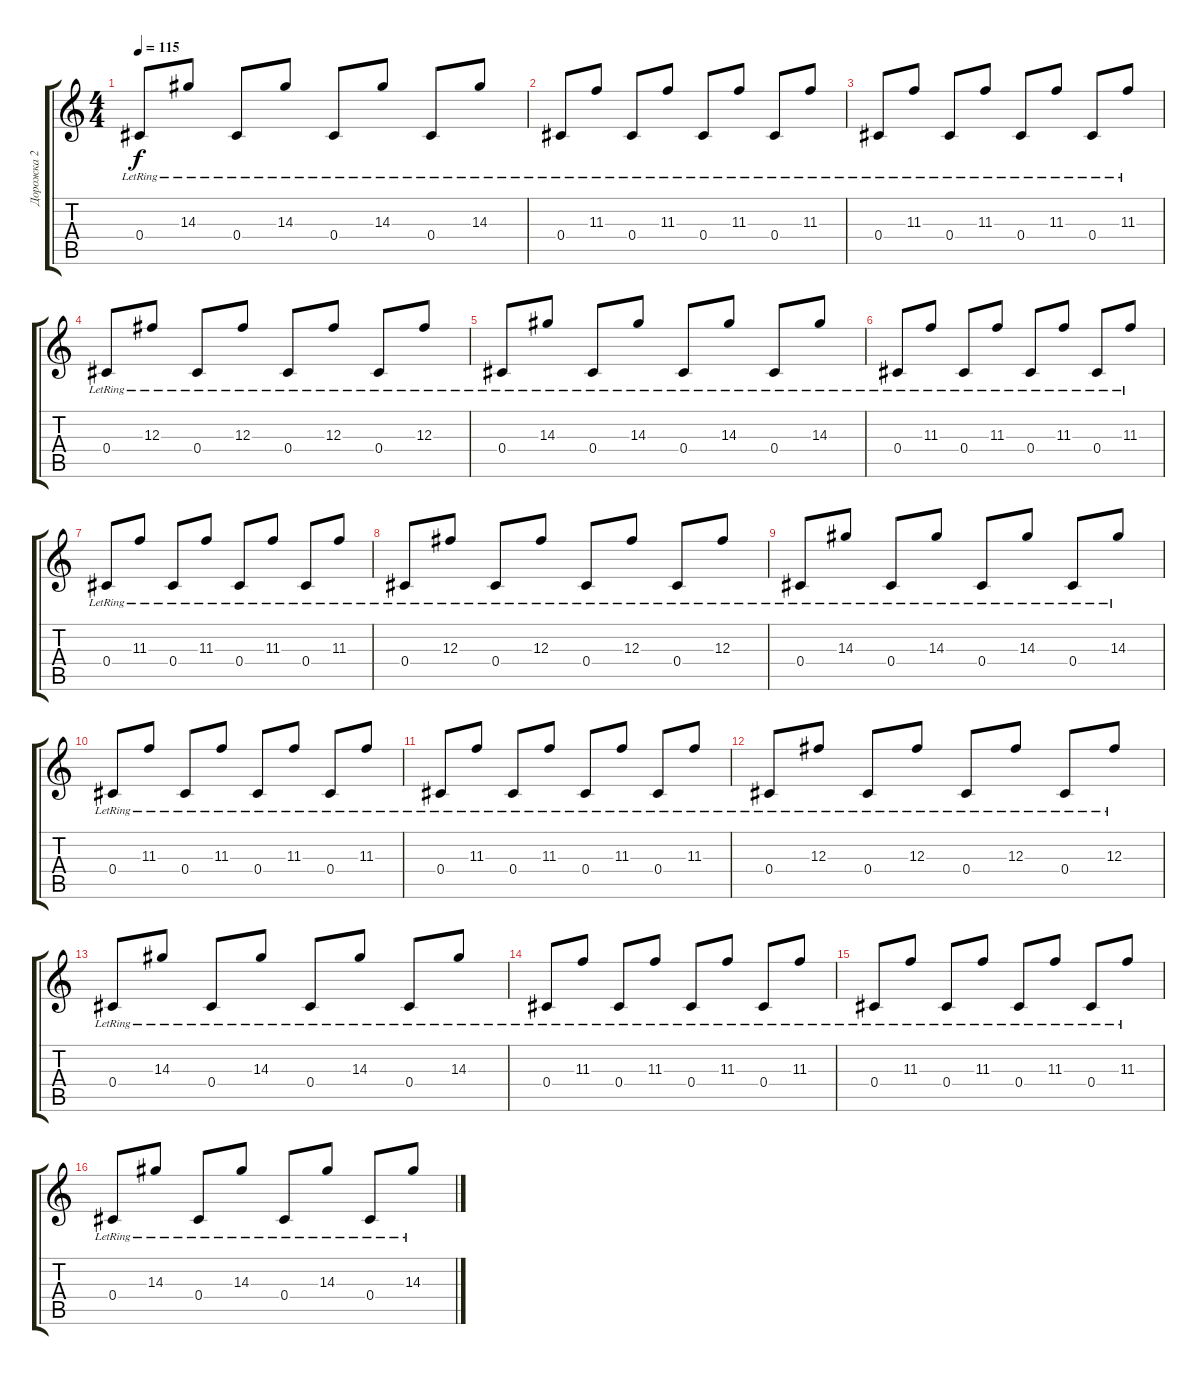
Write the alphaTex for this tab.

\track ("Дорожка 2" "Дорожка 2") {instrument electricguitarmuted}
\staff {score tabs}
\tuning (Eb4 Bb3 Gb3 Db3 Ab2 Db2) {hide}
\ts (4 4)
\tempo 115
\clef g2
\ks c
0.4{lr}.8{dy f} 14.3{lr}.8 0.4{lr}.8 14.3{lr}.8 0.4{lr}.8 14.3{lr}.8 0.4{lr}.8 14.3{lr}.8 |
0.4{lr}.8 11.3{lr}.8 0.4{lr}.8 11.3{lr}.8 0.4{lr}.8 11.3{lr}.8 0.4{lr}.8 11.3{lr}.8 |
0.4{lr}.8 11.3{lr}.8 0.4{lr}.8 11.3{lr}.8 0.4{lr}.8 11.3{lr}.8 0.4{lr}.8 11.3{lr}.8 |
0.4{lr}.8 12.3{lr}.8 0.4{lr}.8 12.3{lr}.8 0.4{lr}.8 12.3{lr}.8 0.4{lr}.8 12.3{lr}.8 |
0.4{lr}.8 14.3{lr}.8 0.4{lr}.8 14.3{lr}.8 0.4{lr}.8 14.3{lr}.8 0.4{lr}.8 14.3{lr}.8 |
0.4{lr}.8 11.3{lr}.8 0.4{lr}.8 11.3{lr}.8 0.4{lr}.8 11.3{lr}.8 0.4{lr}.8 11.3{lr}.8 |
0.4{lr}.8 11.3{lr}.8 0.4{lr}.8 11.3{lr}.8 0.4{lr}.8 11.3{lr}.8 0.4{lr}.8 11.3{lr}.8 |
0.4{lr}.8 12.3{lr}.8 0.4{lr}.8 12.3{lr}.8 0.4{lr}.8 12.3{lr}.8 0.4{lr}.8 12.3{lr}.8 |
0.4{lr}.8 14.3{lr}.8 0.4{lr}.8 14.3{lr}.8 0.4{lr}.8 14.3{lr}.8 0.4{lr}.8 14.3{lr}.8 |
0.4{lr}.8 11.3{lr}.8 0.4{lr}.8 11.3{lr}.8 0.4{lr}.8 11.3{lr}.8 0.4{lr}.8 11.3{lr}.8 |
0.4{lr}.8 11.3{lr}.8 0.4{lr}.8 11.3{lr}.8 0.4{lr}.8 11.3{lr}.8 0.4{lr}.8 11.3{lr}.8 |
0.4{lr}.8 12.3{lr}.8 0.4{lr}.8 12.3{lr}.8 0.4{lr}.8 12.3{lr}.8 0.4{lr}.8 12.3{lr}.8 |
0.4{lr}.8 14.3{lr}.8 0.4{lr}.8 14.3{lr}.8 0.4{lr}.8 14.3{lr}.8 0.4{lr}.8 14.3{lr}.8 |
0.4{lr}.8 11.3{lr}.8 0.4{lr}.8 11.3{lr}.8 0.4{lr}.8 11.3{lr}.8 0.4{lr}.8 11.3{lr}.8 |
0.4{lr}.8 11.3{lr}.8 0.4{lr}.8 11.3{lr}.8 0.4{lr}.8 11.3{lr}.8 0.4{lr}.8 11.3{lr}.8 |
0.4{lr}.8 14.3{lr}.8 0.4{lr}.8 14.3{lr}.8 0.4{lr}.8 14.3{lr}.8 0.4{lr}.8 14.3{lr}.8
